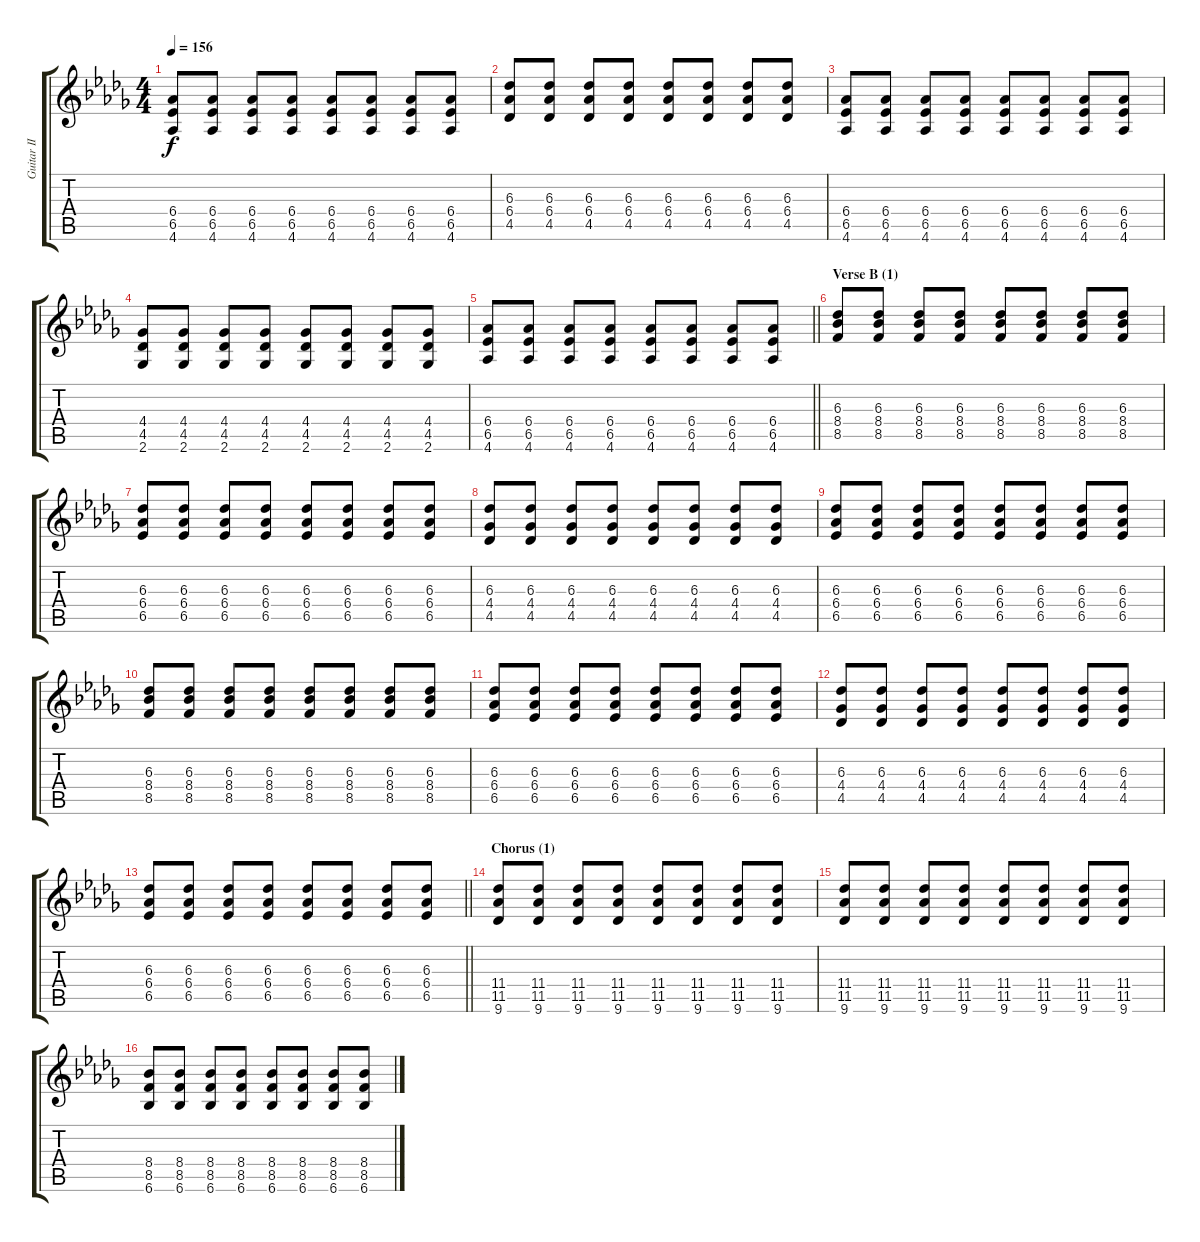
\track ("Guitar II" "Guitar II") {instrument distortionguitar}
\staff {score tabs}
\tuning (E4 B3 G3 D3 A2 E2) {hide}
\ts (4 4)
\tempo 156
\clef g2
\ks db
(6.4 6.5 4.6).8{dy f} (6.4 6.5 4.6).8 (6.4 6.5 4.6).8 (6.4 6.5 4.6).8 (6.4 6.5 4.6).8 (6.4 6.5 4.6).8 (6.4 6.5 4.6).8 (6.4 6.5 4.6).8 |
(6.3 6.4 4.5).8 (6.3 6.4 4.5).8 (6.3 6.4 4.5).8 (6.3 6.4 4.5).8 (6.3 6.4 4.5).8 (6.3 6.4 4.5).8 (6.3 6.4 4.5).8 (6.3 6.4 4.5).8 |
(6.4 6.5 4.6).8 (6.4 6.5 4.6).8 (6.4 6.5 4.6).8 (6.4 6.5 4.6).8 (6.4 6.5 4.6).8 (6.4 6.5 4.6).8 (6.4 6.5 4.6).8 (6.4 6.5 4.6).8 |
(4.4 4.5 2.6).8 (4.4 4.5 2.6).8 (4.4 4.5 2.6).8 (4.4 4.5 2.6).8 (4.4 4.5 2.6).8 (4.4 4.5 2.6).8 (4.4 4.5 2.6).8 (4.4 4.5 2.6).8 |
\barLineRight lightlight
(6.4 6.5 4.6).8 (6.4 6.5 4.6).8 (6.4 6.5 4.6).8 (6.4 6.5 4.6).8 (6.4 6.5 4.6).8 (6.4 6.5 4.6).8 (6.4 6.5 4.6).8 (6.4 6.5 4.6).8 |
\section ("" "Verse B (1)")
(6.3 8.4 8.5).8 (6.3 8.4 8.5).8 (6.3 8.4 8.5).8 (6.3 8.4 8.5).8 (6.3 8.4 8.5).8 (6.3 8.4 8.5).8 (6.3 8.4 8.5).8 (6.3 8.4 8.5).8 |
(6.3 6.4 6.5).8 (6.3 6.4 6.5).8 (6.3 6.4 6.5).8 (6.3 6.4 6.5).8 (6.3 6.4 6.5).8 (6.3 6.4 6.5).8 (6.3 6.4 6.5).8 (6.3 6.4 6.5).8 |
(6.3 4.4 4.5).8 (6.3 4.4 4.5).8 (6.3 4.4 4.5).8 (6.3 4.4 4.5).8 (6.3 4.4 4.5).8 (6.3 4.4 4.5).8 (6.3 4.4 4.5).8 (6.3 4.4 4.5).8 |
(6.3 6.4 6.5).8 (6.3 6.4 6.5).8 (6.3 6.4 6.5).8 (6.3 6.4 6.5).8 (6.3 6.4 6.5).8 (6.3 6.4 6.5).8 (6.3 6.4 6.5).8 (6.3 6.4 6.5).8 |
(6.3 8.4 8.5).8 (6.3 8.4 8.5).8 (6.3 8.4 8.5).8 (6.3 8.4 8.5).8 (6.3 8.4 8.5).8 (6.3 8.4 8.5).8 (6.3 8.4 8.5).8 (6.3 8.4 8.5).8 |
(6.3 6.4 6.5).8 (6.3 6.4 6.5).8 (6.3 6.4 6.5).8 (6.3 6.4 6.5).8 (6.3 6.4 6.5).8 (6.3 6.4 6.5).8 (6.3 6.4 6.5).8 (6.3 6.4 6.5).8 |
(6.3 4.4 4.5).8 (6.3 4.4 4.5).8 (6.3 4.4 4.5).8 (6.3 4.4 4.5).8 (6.3 4.4 4.5).8 (6.3 4.4 4.5).8 (6.3 4.4 4.5).8 (6.3 4.4 4.5).8 |
\barLineRight lightlight
(6.3 6.4 6.5).8 (6.3 6.4 6.5).8 (6.3 6.4 6.5).8 (6.3 6.4 6.5).8 (6.3 6.4 6.5).8 (6.3 6.4 6.5).8 (6.3 6.4 6.5).8 (6.3 6.4 6.5).8 |
\section ("" "Chorus (1)")
(11.4 11.5 9.6).8 (11.4 11.5 9.6).8 (11.4 11.5 9.6).8 (11.4 11.5 9.6).8 (11.4 11.5 9.6).8 (11.4 11.5 9.6).8 (11.4 11.5 9.6).8 (11.4 11.5 9.6).8 |
(11.4 11.5 9.6).8 (11.4 11.5 9.6).8 (11.4 11.5 9.6).8 (11.4 11.5 9.6).8 (11.4 11.5 9.6).8 (11.4 11.5 9.6).8 (11.4 11.5 9.6).8 (11.4 11.5 9.6).8 |
(8.4 8.5 6.6).8 (8.4 8.5 6.6).8 (8.4 8.5 6.6).8 (8.4 8.5 6.6).8 (8.4 8.5 6.6).8 (8.4 8.5 6.6).8 (8.4 8.5 6.6).8 (8.4 8.5 6.6).8
